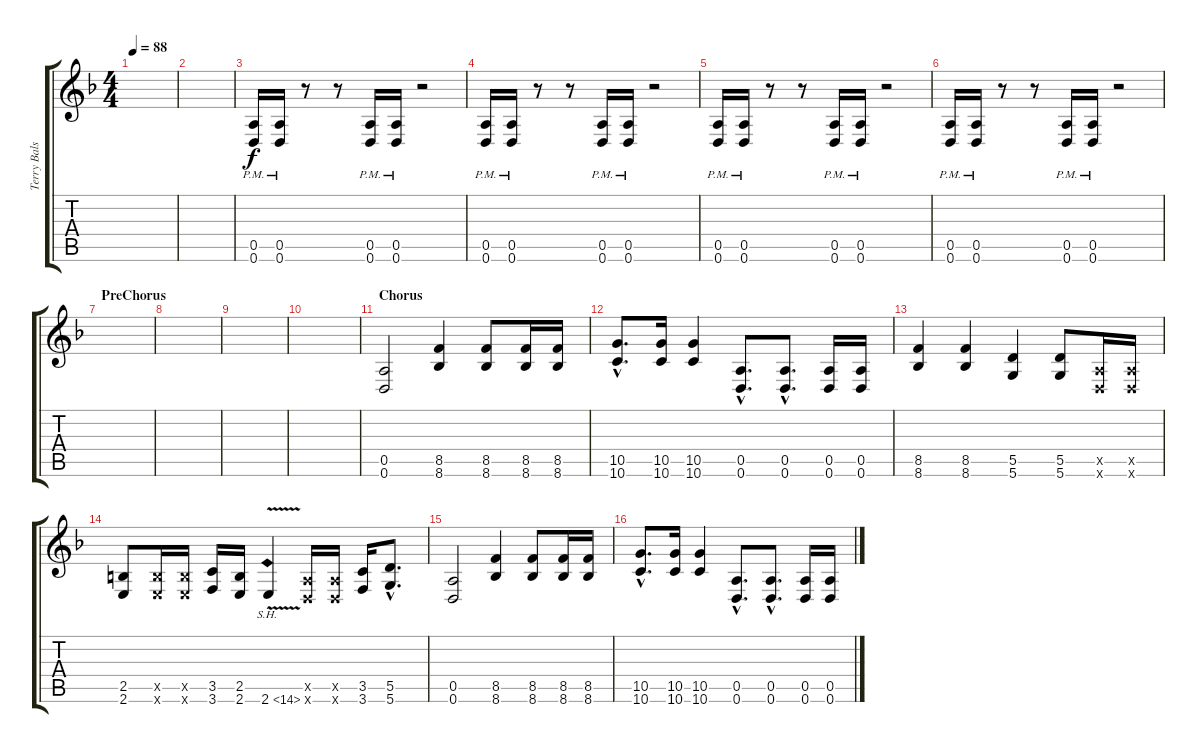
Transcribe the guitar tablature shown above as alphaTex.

\track ("Terry Balsamo" "Terry Bals") {instrument distortionguitar}
\staff {score tabs}
\tuning (E4 B3 G3 D3 A2 D2) {hide}
\ts (4 4)
\tempo 88
\clef g2
\ks f
|
|
(0.5{pm} 0.6{pm}).16 (0.5{pm} 0.6{pm}).16 r.8 r.8 (0.5{pm} 0.6{pm}).16 (0.5{pm} 0.6{pm}).16 r.2 |
(0.5{pm} 0.6{pm}).16 (0.5{pm} 0.6{pm}).16 r.8 r.8 (0.5{pm} 0.6{pm}).16 (0.5{pm} 0.6{pm}).16 r.2 |
(0.5{pm} 0.6{pm}).16 (0.5{pm} 0.6{pm}).16 r.8 r.8 (0.5{pm} 0.6{pm}).16 (0.5{pm} 0.6{pm}).16 r.2 |
(0.5{pm} 0.6{pm}).16 (0.5{pm} 0.6{pm}).16 r.8 r.8 (0.5{pm} 0.6{pm}).16 (0.5{pm} 0.6{pm}).16 r.2 |
\section ("" "PreChorus")
|
|
|
|
\section ("" "Chorus")
(0.5 0.6).2 (8.5 8.6).4 (8.5 8.6).8 (8.5 8.6).16 (8.5 8.6).16 |
(10.5{hac} 10.6{hac}).8{d} (10.5 10.6).16 (10.5 10.6).4 (0.5{hac} 0.6{hac}).8{d} (0.5{hac} 0.6{hac}).8{d} (0.5 0.6).16 (0.5 0.6).16 |
(8.5 8.6).4 (8.5 8.6).4 (5.5 5.6).4 (5.5 5.6).8 (0.5{x} 0.6{x}).16 (0.5{x} 0.6{x}).16 |
(2.5 2.6).8 (2.5{x} 2.6{x}).16 (2.5{x} 2.6{x}).16 (3.5 3.6).16 (2.5 2.6).16 2.6{sh 12 v}.4 (0.5{x} 0.6{x}).16 (0.5{x} 0.6{x}).16 (3.5 3.6).16 (5.5{hac} 5.6{hac}).8{d} |
(0.5 0.6).2 (8.5 8.6).4 (8.5 8.6).8 (8.5 8.6).16 (8.5 8.6).16 |
(10.5{hac} 10.6{hac}).8{d} (10.5 10.6).16 (10.5 10.6).4 (0.5{hac} 0.6{hac}).8{d} (0.5{hac} 0.6{hac}).8{d} (0.5 0.6).16 (0.5 0.6).16
